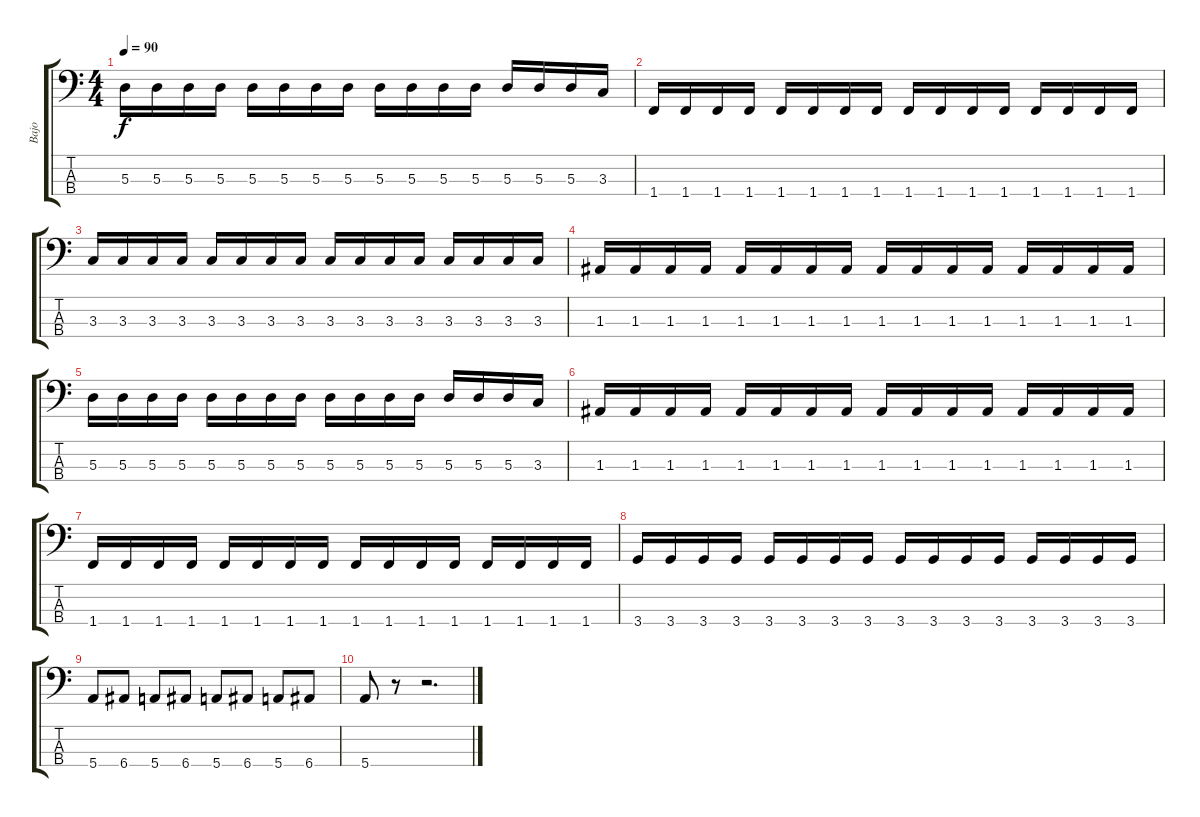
\track ("Bajo" "Bajo") {instrument electricbasspick}
\staff {score tabs}
\tuning (G2 D2 A1 E1) {hide}
\ts (4 4)
\tempo 90
\clef f4
\ks c
5.3.16{dy f} 5.3.16 5.3.16 5.3.16 5.3.16 5.3.16 5.3.16 5.3.16 5.3.16 5.3.16 5.3.16 5.3.16 5.3.16 5.3.16 5.3.16 3.3.16 |
1.4.16 1.4.16 1.4.16 1.4.16 1.4.16 1.4.16 1.4.16 1.4.16 1.4.16 1.4.16 1.4.16 1.4.16 1.4.16 1.4.16 1.4.16 1.4.16 |
3.3.16 3.3.16 3.3.16 3.3.16 3.3.16 3.3.16 3.3.16 3.3.16 3.3.16 3.3.16 3.3.16 3.3.16 3.3.16 3.3.16 3.3.16 3.3.16 |
1.3.16 1.3.16 1.3.16 1.3.16 1.3.16 1.3.16 1.3.16 1.3.16 1.3.16 1.3.16 1.3.16 1.3.16 1.3.16 1.3.16 1.3.16 1.3.16 |
5.3.16 5.3.16 5.3.16 5.3.16 5.3.16 5.3.16 5.3.16 5.3.16 5.3.16 5.3.16 5.3.16 5.3.16 5.3.16 5.3.16 5.3.16 3.3.16 |
1.3.16 1.3.16 1.3.16 1.3.16 1.3.16 1.3.16 1.3.16 1.3.16 1.3.16 1.3.16 1.3.16 1.3.16 1.3.16 1.3.16 1.3.16 1.3.16 |
1.4.16 1.4.16 1.4.16 1.4.16 1.4.16 1.4.16 1.4.16 1.4.16 1.4.16 1.4.16 1.4.16 1.4.16 1.4.16 1.4.16 1.4.16 1.4.16 |
3.4.16 3.4.16 3.4.16 3.4.16 3.4.16 3.4.16 3.4.16 3.4.16 3.4.16 3.4.16 3.4.16 3.4.16 3.4.16 3.4.16 3.4.16 3.4.16 |
5.4.8 6.4.8 5.4.8 6.4.8 5.4.8 6.4.8 5.4.8 6.4.8 |
5.4.8 r.8 r.2{d}
